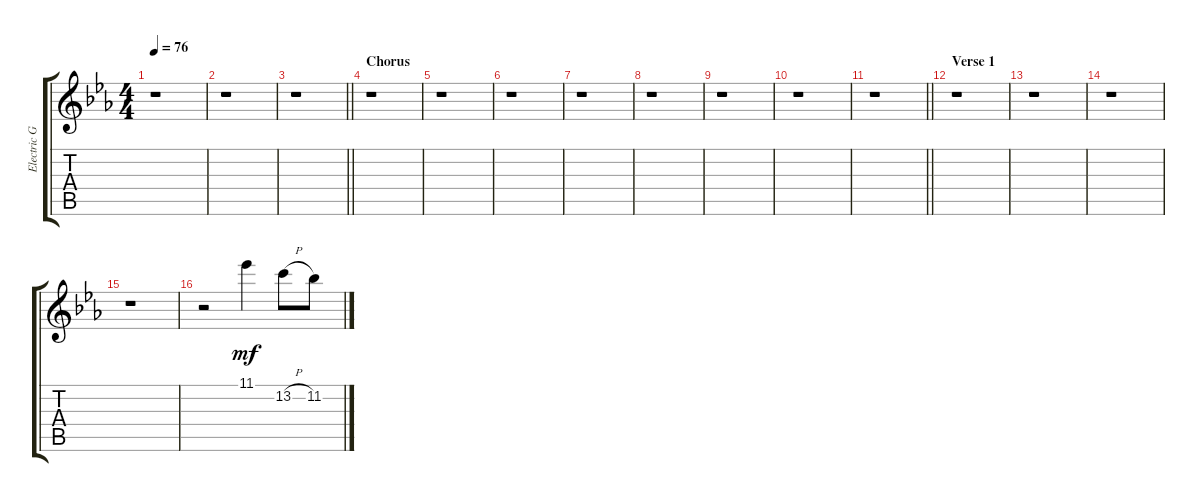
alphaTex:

\track ("Electric Guitar clean" "Electric G") {instrument electricguitarclean}
\staff {score tabs}
\tuning (E4 B3 G3 D3 A2 E2) {hide}
\ts (4 4)
\tempo 76
\clef g2
\ks eb
r.1{dy mf instrument electricguitarclean} |
r.1 |
\barLineRight lightlight
r.1 |
\section ("" "Chorus")
r.1 |
r.1 |
r.1 |
r.1 |
r.1 |
r.1 |
r.1 |
\barLineRight lightlight
r.1 |
\section ("" "Verse 1")
r.1 |
r.1 |
r.1 |
r.1 |
r.2 11.1.4 13.2{h}.8 11.2.8
